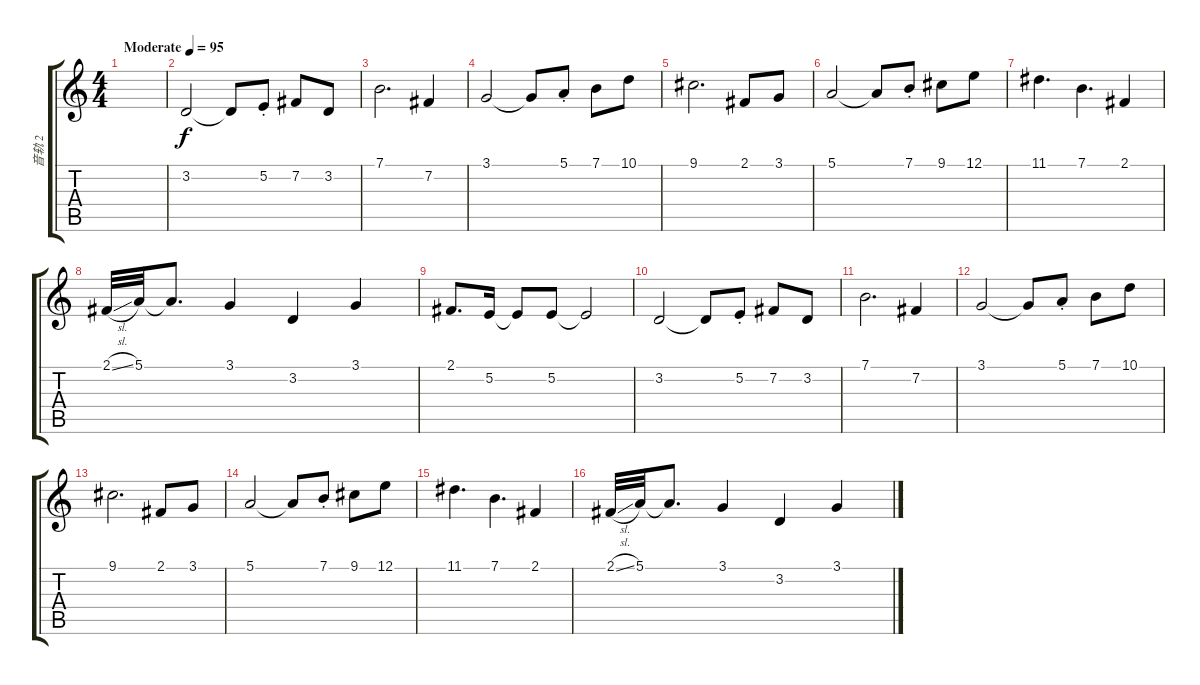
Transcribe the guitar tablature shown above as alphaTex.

\track ("音轨 2" "音轨 2") {instrument piccolo}
\staff {score tabs}
\tuning (E4 B3 G3 D3 A2 E2) {hide}
\ts (4 4)
\tempo (95 "Moderate")
\clef g2
\ks c
|
3.2.2 3.2{t}.8 5.2{st}.8 7.2.8 3.2.8 |
7.1.2{d} 7.2.4 |
3.1.2 3.1{t}.8 5.1{st}.8 7.1.8 10.1.8 |
9.1.2{d} 2.1.8 3.1.8 |
5.1.2 5.1{t}.8 7.1{st}.8 9.1.8 12.1.8 |
11.1.4{d} 7.1.4{d} 2.1.4 |
2.1{sl}.32 5.1.32 5.1{t}.8{d} 3.1.4 3.2.4 3.1.4 |
2.1.8{d} 5.2.16 5.2{t}.8 5.2.8 5.2{t}.2 |
3.2.2 3.2{t}.8 5.2{st}.8 7.2.8 3.2.8 |
7.1.2{d} 7.2.4 |
3.1.2 3.1{t}.8 5.1{st}.8 7.1.8 10.1.8 |
9.1.2{d} 2.1.8 3.1.8 |
5.1.2 5.1{t}.8 7.1{st}.8 9.1.8 12.1.8 |
11.1.4{d} 7.1.4{d} 2.1.4 |
2.1{sl}.32 5.1.32 5.1{t}.8{d} 3.1.4 3.2.4 3.1.4
